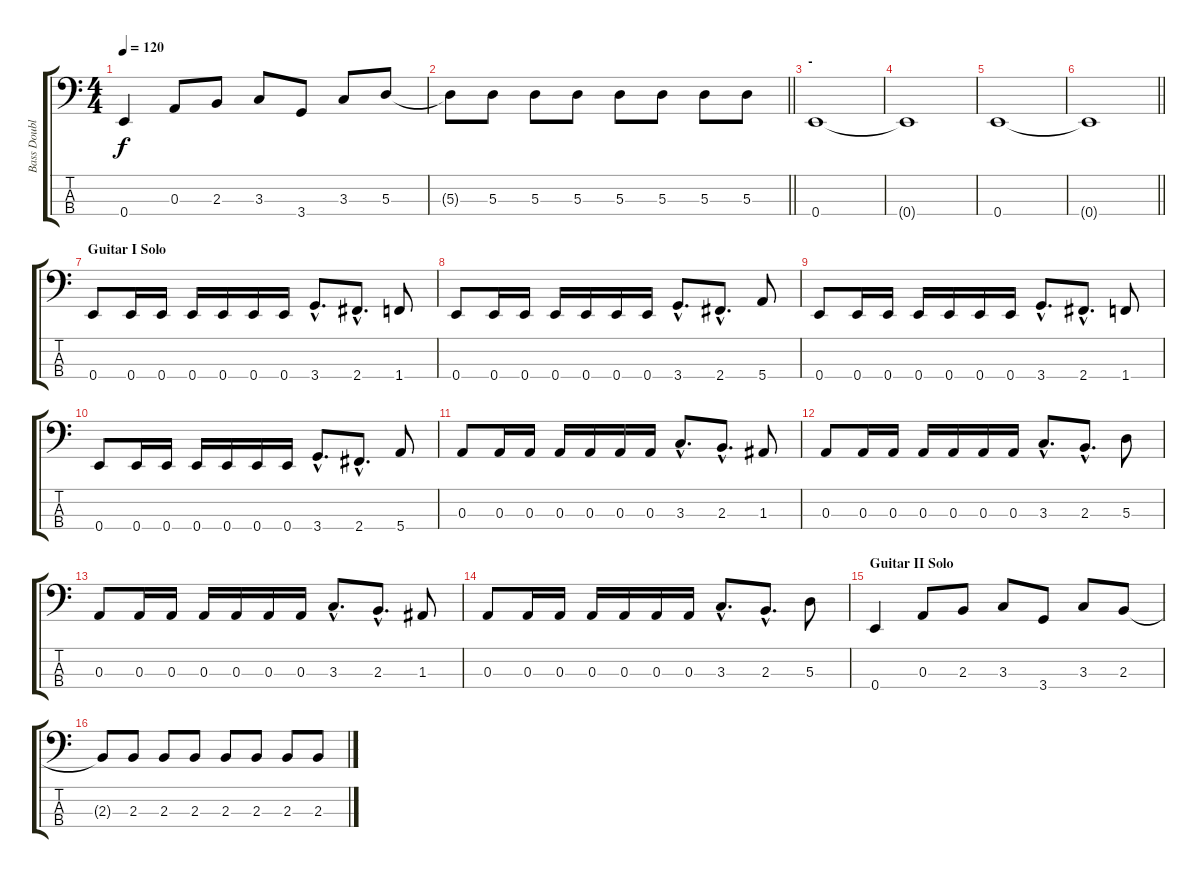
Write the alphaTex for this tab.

\track ("Bass Double" "Bass Doubl") {instrument electricbassfinger}
\staff {score tabs}
\tuning (G2 D2 A1 E1) {hide}
\ts (4 4)
\tempo 120
\clef f4
\ks c
0.4.4{dy f} 0.3.8 2.3.8 3.3.8 3.4.8 3.3.8 5.3.8 |
\barLineRight lightlight
5.3{t}.8 5.3.8 5.3.8 5.3.8 5.3.8 5.3.8 5.3.8 5.3.8 |
\section ("" "-")
0.4.1 |
0.4{t}.1 |
0.4.1 |
\barLineRight lightlight
0.4{t}.1 |
\section ("" "Guitar I Solo")
0.4.8 0.4.16 0.4.16 0.4.16 0.4.16 0.4.16 0.4.16 3.4{hac}.8{d} 2.4{hac}.8{d} 1.4.8 |
0.4.8 0.4.16 0.4.16 0.4.16 0.4.16 0.4.16 0.4.16 3.4{hac}.8{d} 2.4{hac}.8{d} 5.4.8 |
0.4.8 0.4.16 0.4.16 0.4.16 0.4.16 0.4.16 0.4.16 3.4{hac}.8{d} 2.4{hac}.8{d} 1.4.8 |
0.4.8 0.4.16 0.4.16 0.4.16 0.4.16 0.4.16 0.4.16 3.4{hac}.8{d} 2.4{hac}.8{d} 5.4.8 |
0.3.8 0.3.16 0.3.16 0.3.16 0.3.16 0.3.16 0.3.16 3.3{hac}.8{d} 2.3{hac}.8{d} 1.3.8 |
0.3.8 0.3.16 0.3.16 0.3.16 0.3.16 0.3.16 0.3.16 3.3{hac}.8{d} 2.3{hac}.8{d} 5.3.8 |
0.3.8 0.3.16 0.3.16 0.3.16 0.3.16 0.3.16 0.3.16 3.3{hac}.8{d} 2.3{hac}.8{d} 1.3.8 |
0.3.8 0.3.16 0.3.16 0.3.16 0.3.16 0.3.16 0.3.16 3.3{hac}.8{d} 2.3{hac}.8{d} 5.3.8 |
\section ("" "Guitar II Solo")
0.4.4 0.3.8 2.3.8 3.3.8 3.4.8 3.3.8 2.3.8 |
2.3{t}.8 2.3.8 2.3.8 2.3.8 2.3.8 2.3.8 2.3.8 2.3.8
